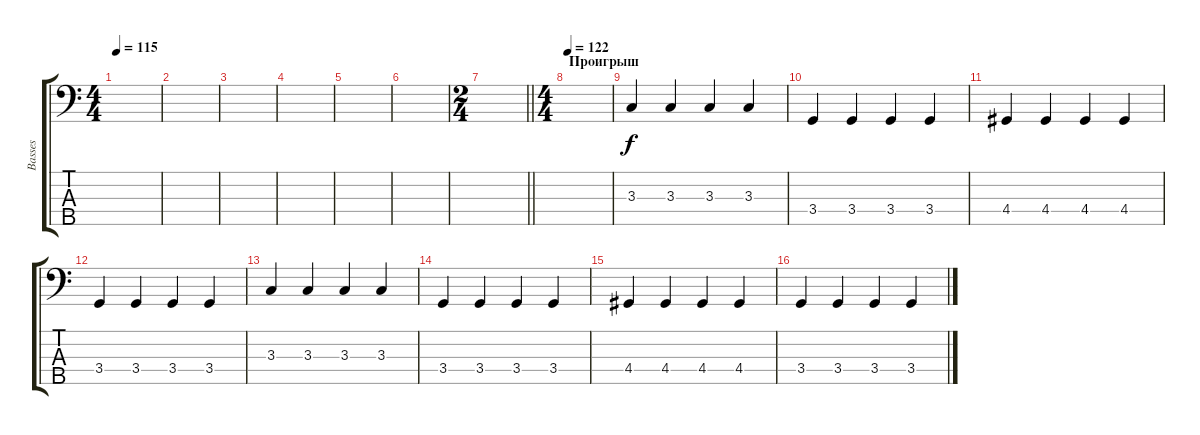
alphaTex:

\track ("Basses" "Basses") {instrument fretlessbass}
\staff {score tabs}
\tuning (G2 D2 A1 E1 B0) {hide}
\ts (4 4)
\tempo 115
\clef f4
\ks c
|
|
|
|
|
|
\ts (2 4)
\barLineRight lightlight
|
\ts (4 4)
\section ("" "Проигрыш")
\tempo 122
|
3.3.4 3.3.4 3.3.4 3.3.4 |
3.4.4 3.4.4 3.4.4 3.4.4 |
4.4.4 4.4.4 4.4.4 4.4.4 |
3.4.4 3.4.4 3.4.4 3.4.4 |
3.3.4 3.3.4 3.3.4 3.3.4 |
3.4.4 3.4.4 3.4.4 3.4.4 |
4.4.4 4.4.4 4.4.4 4.4.4 |
3.4.4 3.4.4 3.4.4 3.4.4
